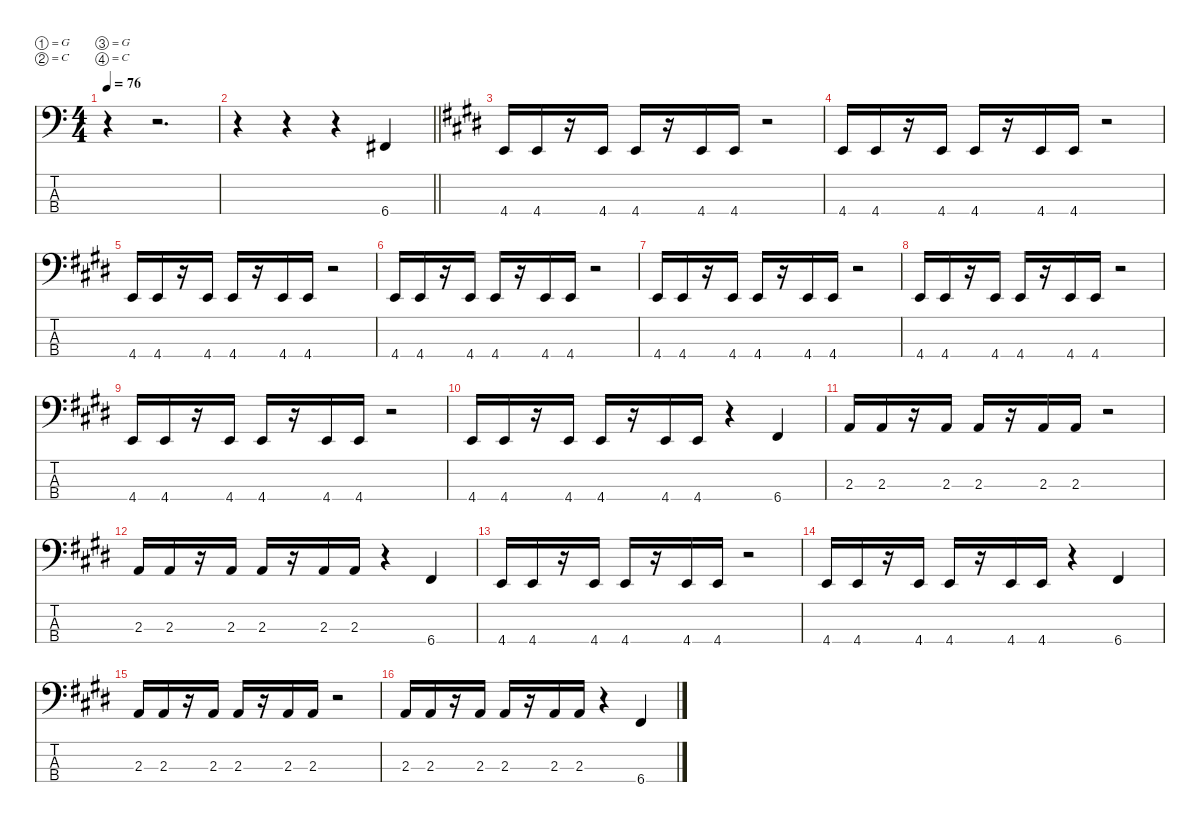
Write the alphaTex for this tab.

\defaultSystemsLayout 4
\hideDynamics
\bracketExtendMode nobrackets
\singleTrackTrackNamePolicy hidden
\multiTrackTrackNamePolicy hidden
\firstSystemTrackNameMode fullname
\otherSystemsTrackNameOrientation horizontal
\track ("Bass" "el.bs.") {instrument electricbassfinger}
\staff {score tabs}
\tuning (G2 C2 G1 C1)
\ts (4 4)
\tempo 76
\clef f4
\ks c
r.4{dy f beam Down} r.2{d beam Down} |
\barLineRight lightlight
r.4{beam Down} r.4{beam Down} r.4{beam Down} 6.4{acc #}.4{beam Up} |
\ks e
4.4{acc forcenatural}.16{beam Up} 4.4{acc forcenatural}.16{beam Up} r.16{beam Up} 4.4{acc forcenatural}.16{beam Up} 4.4{acc forcenatural}.16{beam Up} r.16{beam Up} 4.4{acc forcenatural}.16{beam Up} 4.4{acc forcenatural}.16{beam Up} r.2{beam Up} |
4.4{acc forcenatural}.16{beam Up} 4.4{acc forcenatural}.16{beam Up} r.16{beam Up} 4.4{acc forcenatural}.16{beam Up} 4.4{acc forcenatural}.16{beam Up} r.16{beam Up} 4.4{acc forcenatural}.16{beam Up} 4.4{acc forcenatural}.16{beam Up} r.2{beam Up} |
4.4{acc forcenatural}.16{beam Up} 4.4{acc forcenatural}.16{beam Up} r.16{beam Up} 4.4{acc forcenatural}.16{beam Up} 4.4{acc forcenatural}.16{beam Up} r.16{beam Up} 4.4{acc forcenatural}.16{beam Up} 4.4{acc forcenatural}.16{beam Up} r.2{beam Up} |
4.4{acc forcenatural}.16{beam Up} 4.4{acc forcenatural}.16{beam Up} r.16{beam Up} 4.4{acc forcenatural}.16{beam Up} 4.4{acc forcenatural}.16{beam Up} r.16{beam Up} 4.4{acc forcenatural}.16{beam Up} 4.4{acc forcenatural}.16{beam Up} r.2{beam Up} |
4.4{acc forcenatural}.16{beam Up} 4.4{acc forcenatural}.16{beam Up} r.16{beam Up} 4.4{acc forcenatural}.16{beam Up} 4.4{acc forcenatural}.16{beam Up} r.16{beam Up} 4.4{acc forcenatural}.16{beam Up} 4.4{acc forcenatural}.16{beam Up} r.2{beam Up} |
4.4{acc forcenatural}.16{beam Up} 4.4{acc forcenatural}.16{beam Up} r.16{beam Up} 4.4{acc forcenatural}.16{beam Up} 4.4{acc forcenatural}.16{beam Up} r.16{beam Up} 4.4{acc forcenatural}.16{beam Up} 4.4{acc forcenatural}.16{beam Up} r.2{beam Up} |
4.4{acc forcenatural}.16{beam Up} 4.4{acc forcenatural}.16{beam Up} r.16{beam Up} 4.4{acc forcenatural}.16{beam Up} 4.4{acc forcenatural}.16{beam Up} r.16{beam Up} 4.4{acc forcenatural}.16{beam Up} 4.4{acc forcenatural}.16{beam Up} r.2{beam Up} |
4.4{acc forcenatural}.16{beam Up} 4.4{acc forcenatural}.16{beam Up} r.16{beam Up} 4.4{acc forcenatural}.16{beam Up} 4.4{acc forcenatural}.16{beam Up} r.16{beam Up} 4.4{acc forcenatural}.16{beam Up} 4.4{acc forcenatural}.16{beam Up} r.4{beam Up} 6.4{acc #}.4{beam Up} |
2.3{acc forcenatural}.16{beam Up} 2.3{acc forcenatural}.16{beam Up} r.16{beam Up} 2.3{acc forcenatural}.16{beam Up} 2.3{acc forcenatural}.16{beam Up} r.16{beam Up} 2.3{acc forcenatural}.16{beam Up} 2.3{acc forcenatural}.16{beam Up} r.2{beam Up} |
2.3{acc forcenatural}.16{beam Up} 2.3{acc forcenatural}.16{beam Up} r.16{beam Up} 2.3{acc forcenatural}.16{beam Up} 2.3{acc forcenatural}.16{beam Up} r.16{beam Up} 2.3{acc forcenatural}.16{beam Up} 2.3{acc forcenatural}.16{beam Up} r.4{beam Up} 6.4{acc #}.4{beam Up} |
4.4{acc forcenatural}.16{beam Up} 4.4{acc forcenatural}.16{beam Up} r.16{beam Up} 4.4{acc forcenatural}.16{beam Up} 4.4{acc forcenatural}.16{beam Up} r.16{beam Up} 4.4{acc forcenatural}.16{beam Up} 4.4{acc forcenatural}.16{beam Up} r.2{beam Up} |
4.4{acc forcenatural}.16{beam Up} 4.4{acc forcenatural}.16{beam Up} r.16{beam Up} 4.4{acc forcenatural}.16{beam Up} 4.4{acc forcenatural}.16{beam Up} r.16{beam Up} 4.4{acc forcenatural}.16{beam Up} 4.4{acc forcenatural}.16{beam Up} r.4{beam Up} 6.4{acc #}.4{beam Up} |
2.3{acc forcenatural}.16{beam Up} 2.3{acc forcenatural}.16{beam Up} r.16{beam Up} 2.3{acc forcenatural}.16{beam Up} 2.3{acc forcenatural}.16{beam Up} r.16{beam Up} 2.3{acc forcenatural}.16{beam Up} 2.3{acc forcenatural}.16{beam Up} r.2{beam Up} |
2.3{acc forcenatural}.16{beam Up} 2.3{acc forcenatural}.16{beam Up} r.16{beam Up} 2.3{acc forcenatural}.16{beam Up} 2.3{acc forcenatural}.16{beam Up} r.16{beam Up} 2.3{acc forcenatural}.16{beam Up} 2.3{acc forcenatural}.16{beam Up} r.4{beam Up} 6.4{acc #}.4{beam Up}
